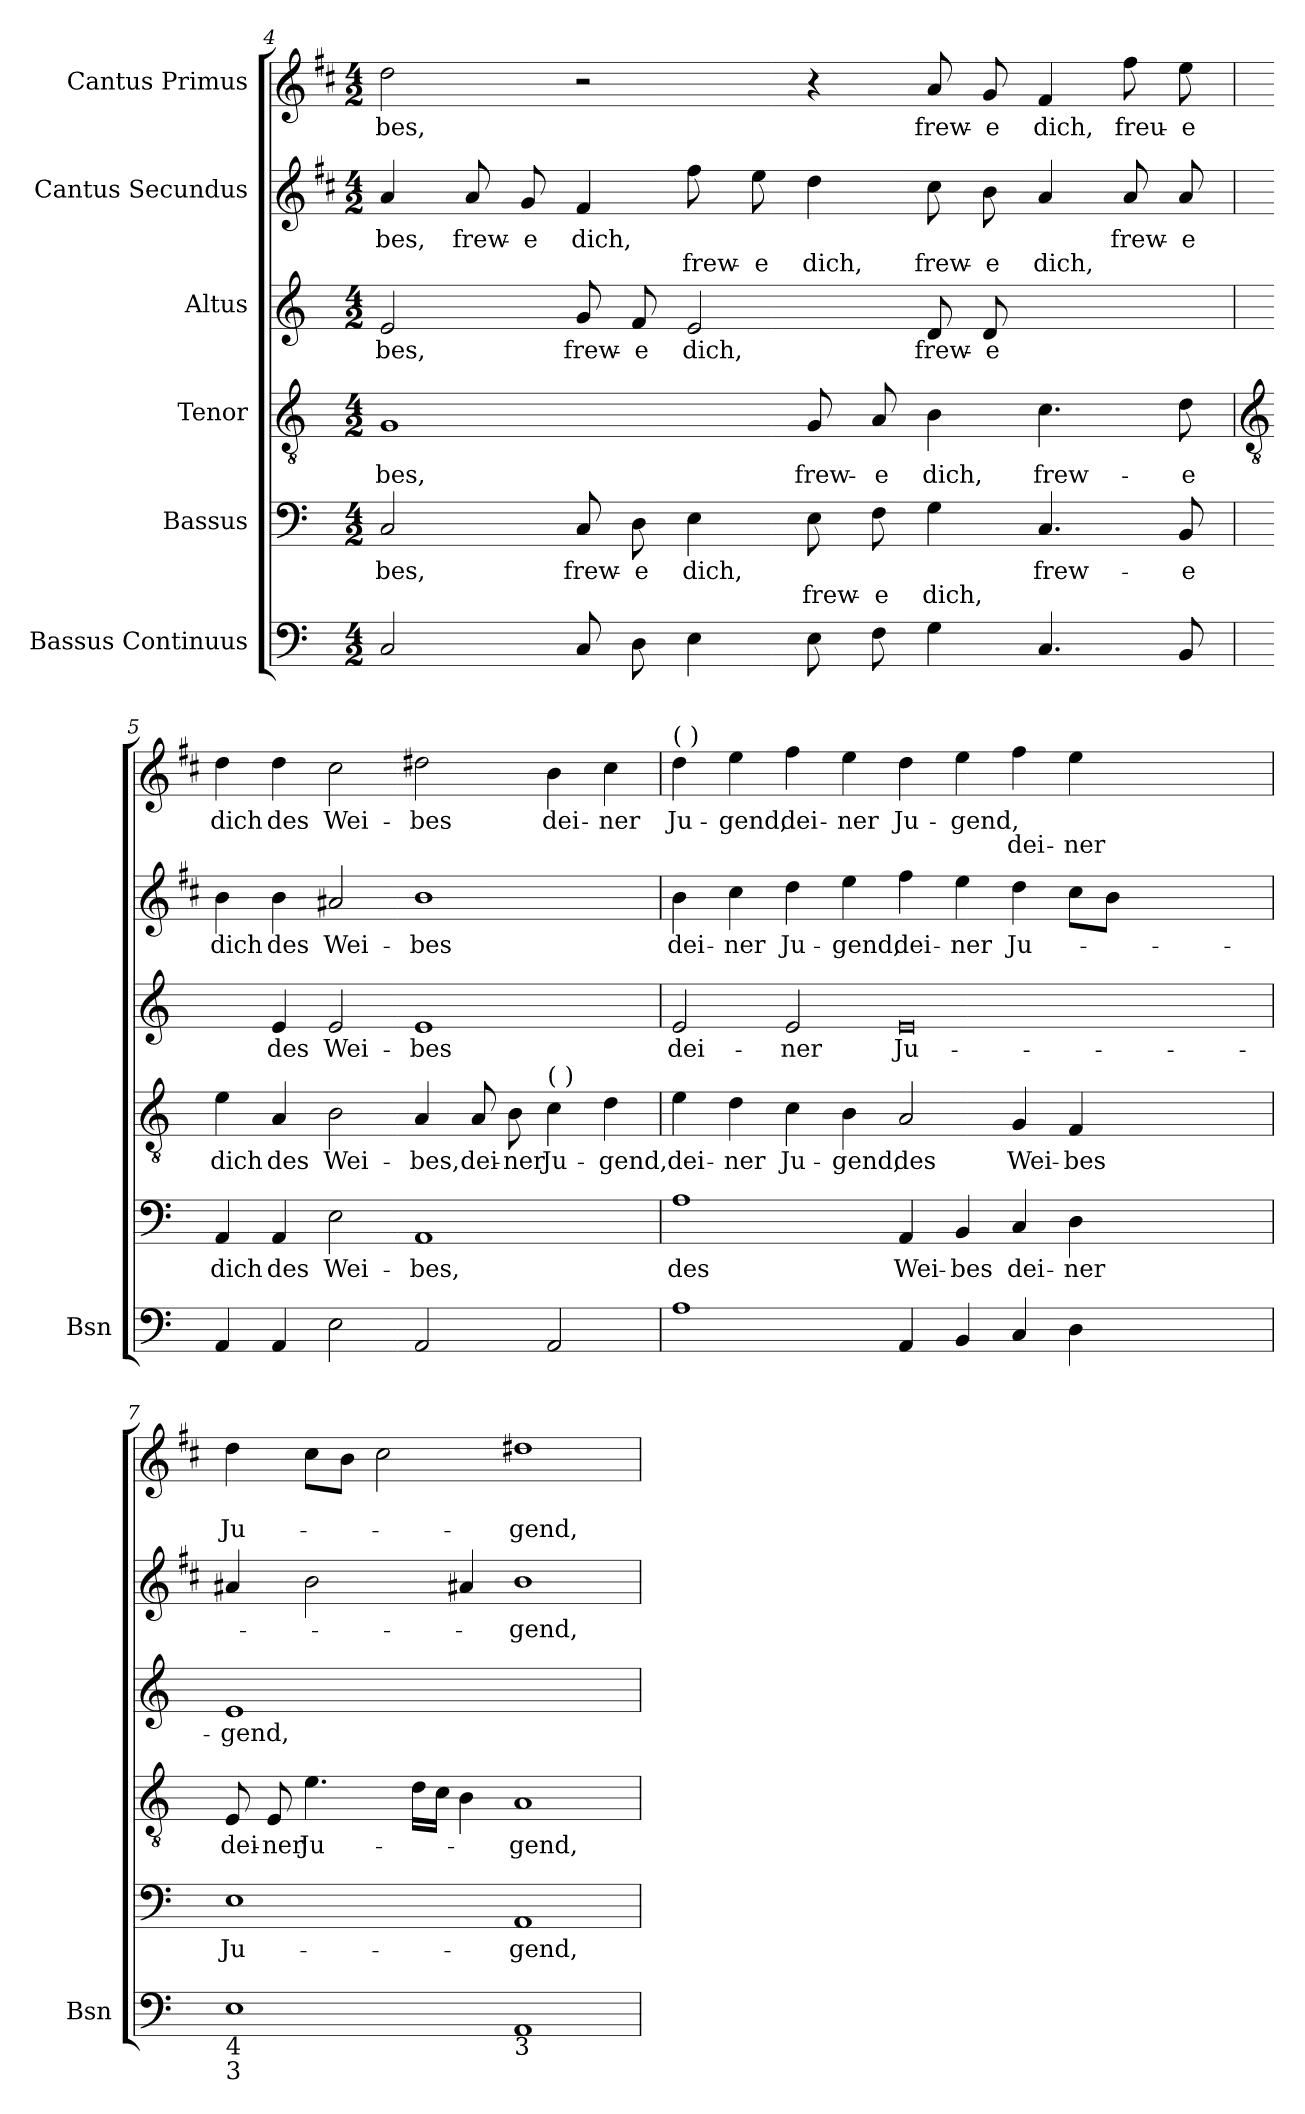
**kern	**kern	**text	**text	**kern	**text	**kern	**text	**kern	**text	**text	**kern	**text	**text
*part6	*part5	*part5	*part5	*part4	*part4	*part3	*part3	*part2	*part2	*part2	*part1	*part1	*part1
*staff6	*staff5	*staff5	*staff5	*staff4	*staff4	*staff3	*staff3	*staff2	*staff2	*staff2	*staff1	*staff1	*staff1
*I"Bassus Continuus	*I"Bassus	*	*	*I"Tenor	*	*I"Altus	*	*I"Cantus Secundus	*	*	*I"Cantus Primus	*	*
*I'Bsn	*	*	*	*	*	*	*	*	*	*	*	*	*
*clefF4	*clefF4	*	*	*clefGv2	*	*clefG2	*	*clefG2	*	*	*clefG2	*	*
*	*	*	*	*	*	*	*	*ITrd1c2	*	*	*ITrd1c2	*	*
*k[]	*k[]	*	*	*k[]	*	*k[]	*	*k[]	*	*	*k[]	*	*
*C:	*C:	*	*	*C:	*	*C:	*	*C:	*	*	*C:	*	*
*M4/2	*M4/2	*	*	*M4/2	*	*M4/2	*	*M4/2	*	*	*M4/2	*	*
=4	=4	=4	=4	=4	=4	=4	=4	=4	=4	=4	=4	=4	=4
!	!	!LO:LY:b	!	!	!LO:LY:b	!	!LO:LY:b	!	!LO:LY:b	!	!	!LO:LY:b	!
2C	2C	-bes,	.	1G	-bes,	2e	-bes,	4g	-bes,	.	2cc	-bes,	.
!	!	!	!	!	!	!	!	!	!LO:LY:b	!	!	!	!
.	.	.	.	.	.	.	.	8g	frew-	.	.	.	.
!	!	!	!	!	!	!	!	!	!LO:LY:b	!	!	!	!
.	.	.	.	.	.	.	.	8f	-e	.	.	.	.
!	!	!LO:LY:b	!	!	!	!	!LO:LY:b	!	!LO:LY:b	!	!	!	!
8C	8C	frew-	.	.	.	8g	frew-	4e	dich,	.	2r	.	.
!	!	!LO:LY:b	!	!	!	!	!LO:LY:b	!	!	!	!	!	!
8D	8D	-e	.	.	.	8f	-e	.	.	.	.	.	.
!	!	!LO:LY:b	!	!	!	!	!LO:LY:b	!	!	!LO:LY:b	!	!	!
4E	4E	dich,	.	.	.	2e	dich,	8ee	.	frew-	.	.	.
!	!	!	!	!	!	!	!	!	!	!LO:LY:b	!	!	!
.	.	.	.	.	.	.	.	8dd	.	-e	.	.	.
!	!	!	!LO:LY:b	!	!LO:LY:b	!	!	!	!	!LO:LY:b	!	!	!
8E	8E	.	frew-	8G	frew-	.	.	4cc	.	dich,	4r	.	.
!	!	!	!LO:LY:b	!	!LO:LY:b	!	!	!	!	!	!	!	!
8F	8F	.	-e	8A	-e	.	.	.	.	.	.	.	.
!	!	!	!LO:LY:b	!	!LO:LY:b	!	!LO:LY:b	!	!	!LO:LY:b	!	!LO:LY:b	!
4G	4G	.	dich,	4B	dich,	8d	frew-	8b	.	frew-	8g	frew-	.
!	!	!	!	!	!	!	!LO:LY:b	!	!	!LO:LY:b	!	!LO:LY:b	!
.	.	.	.	.	.	8d	-e	8a	.	-e	8f	-e	.
!	!	!LO:LY:b	!	!	!LO:LY:b	!	!LO:LY:b	!	!	!LO:LY:b	!	!LO:LY:b	!
4.C	4.C	frew-	.	4.c	frew-	[2eyy	dich____	4g	.	dich,	4e	dich,	.
!	!	!	!	!	!	!	!	!	!LO:LY:b	!	!	!LO:LY:b	!
.	.	.	.	.	.	.	.	8g	frew-	.	8ee	freu-	.
!	!	!LO:LY:b	!	!	!LO:LY:b	!	!	!	!LO:LY:b	!	!	!LO:LY:b	!
8BB	8BB	-e	.	8d	-e	.	.	8g	-e	.	8dd	-e	.
!!LO:LB:g=z
=5	=5	=5	=5	=5	=5	=5	=5	=5	=5	=5	=5	=5	=5
*	*	*	*	*clefGv2	*	*	*	*	*	*	*	*	*
!	!	!LO:LY:b	!	!	!LO:LY:b	!	!LO:LY:b	!	!LO:LY:b	!	!	!LO:LY:b	!
4AA	4AA	dich	.	4e	dich	4eyy]	__	4a	dich	.	4cc	dich	.
!	!	!LO:LY:b	!	!	!LO:LY:b	!	!LO:LY:b	!	!LO:LY:b	!	!	!LO:LY:b	!
4AA	4AA	des	.	4A	des	4e	des	4a	des	.	4cc	des	.
!	!	!LO:LY:b	!	!	!LO:LY:b	!	!LO:LY:b	!	!LO:LY:b	!	!	!LO:LY:b	!
2E	2E	Wei-	.	2B	Wei-	2e	Wei-	2g#X	Wei-	.	2b	Wei-	.
!	!	!LO:LY:b	!	!	!LO:LY:b	!	!LO:LY:b	!	!LO:LY:b	!	!	!LO:LY:b	!
2AA	1AA	-bes,	.	4A	-bes,	1e	-bes	1a	-bes	.	2cc#X	-bes	.
!	!	!	!	!	!LO:LY:b	!	!	!	!	!	!	!	!
.	.	.	.	8A	dei-	.	.	.	.	.	.	.	.
!	!	!	!	!	!LO:LY:b	!	!	!	!	!	!	!	!
.	.	.	.	8B	-ner	.	.	.	.	.	.	.	.
!	!	!	!	!LO:TX:a:t=(  )	!	!	!	!	!	!	!	!	!
!	!	!	!	!	!LO:LY:b	!	!	!	!	!	!	!LO:LY:b	!
2AA	.	.	.	4c	Ju-	.	.	.	.	.	4a	dei-	.
!	!	!	!	!	!LO:LY:b	!	!	!	!	!	!	!LO:LY:b	!
.	.	.	.	4d	-gend,	.	.	.	.	.	4b	-ner	.
=6	=6	=6	=6	=6	=6	=6	=6	=6	=6	=6	=6	=6	=6
!	!	!	!	!	!	!	!	!	!	!	!LO:TX:a:t=(  )	!	!
!	!	!LO:LY:b	!	!	!LO:LY:b	!	!LO:LY:b	!	!LO:LY:b	!	!	!LO:LY:b	!
1A	1A	des	.	4e	dei-	2e	dei-	4a	dei-	.	4cc	Ju-	.
!	!	!	!	!	!LO:LY:b	!	!	!	!LO:LY:b	!	!	!LO:LY:b	!
.	.	.	.	4d	-ner	.	.	4b	-ner	.	4dd	-gend,	.
!	!	!	!	!	!LO:LY:b	!	!LO:LY:b	!	!LO:LY:b	!	!	!LO:LY:b	!
.	.	.	.	4c	Ju-	2e	-ner	4cc	Ju-	.	4ee	dei-	.
!	!	!	!	!	!LO:LY:b	!	!	!	!LO:LY:b	!	!	!LO:LY:b	!
.	.	.	.	4B	-gend,	.	.	4dd	-gend,	.	4dd	-ner	.
!	!	!LO:LY:b	!	!	!LO:LY:b	!	!LO:LY:b	!	!LO:LY:b	!	!	!LO:LY:b	!
4AA	4AA	Wei-	.	2A	des	0e	Ju-	4ee	dei-	.	4cc	Ju-	.
!	!	!LO:LY:b	!	!	!	!	!	!	!LO:LY:b	!	!	!LO:LY:b	!
4BB	4BB	-bes	.	.	.	.	.	4dd	-ner	.	4dd	-gend,	.
!	!	!LO:LY:b	!	!	!LO:LY:b	!	!	!	!LO:LY:b	!	!	!	!LO:LY:b
4C	4C	dei-	.	4G	Wei-	.	.	4cc	Ju-	.	4ee	.	dei-
!	!	!LO:LY:b	!	!	!LO:LY:b	!	!	!	!	!	!	!	!LO:LY:b
4D	4D	-ner	.	4F	-bes	.	.	8bL	.	.	4dd	.	-ner
.	.	.	.	.	.	.	.	8aJ	.	.	.	.	.
1ryy	1ryy	.	.	1ryy	.	.	.	1ryy	.	.	1ryy	.	.
=7	=7	=7	=7	=7	=7	=7	=7	=7	=7	=7	=7	=7	=7
!LO:TX:b:t=4	!	!	!	!	!	!	!	!	!	!	!	!	!
!LO:TX:b:t=3	!	!	!	!	!	!	!	!	!	!	!	!	!
!	!	!LO:LY:b	!	!	!LO:LY:b	!	!LO:LY:b	!	!	!	!	!	!LO:LY:b
1E	1E	Ju-	.	8E	dei-	1e	-gend,	4g#X	.	.	4cc	.	Ju-
!	!	!	!	!	!LO:LY:b	!	!	!	!	!	!	!	!
.	.	.	.	8E	-ner	.	.	.	.	.	.	.	.
!	!	!	!	!	!LO:LY:b	!	!	!	!	!	!	!	!
.	.	.	.	4.e	Ju-	.	.	2a	.	.	8bL	.	.
.	.	.	.	.	.	.	.	.	.	.	8aJ	.	.
.	.	.	.	.	.	.	.	.	.	.	2b	.	.
.	.	.	.	16dLL	.	.	.	.	.	.	.	.	.
.	.	.	.	16cJJ	.	.	.	.	.	.	.	.	.
.	.	.	.	4B	.	.	.	4g#X	.	.	.	.	.
!LO:TX:b:t=3	!	!	!	!	!	!	!	!	!	!	!	!	!
!	!	!LO:LY:b	!	!	!LO:LY:b	!	!	!	!LO:LY:b	!	!	!	!LO:LY:b
1AA	1AA	-gend,	.	1A	-gend,	1ryy	.	1a	-gend,	.	1cc#X	.	-gend,
=	=	=	=	=	=	=	=	=	=	=	=	=	=
*-	*-	*-	*-	*-	*-	*-	*-	*-	*-	*-	*-	*-	*-
